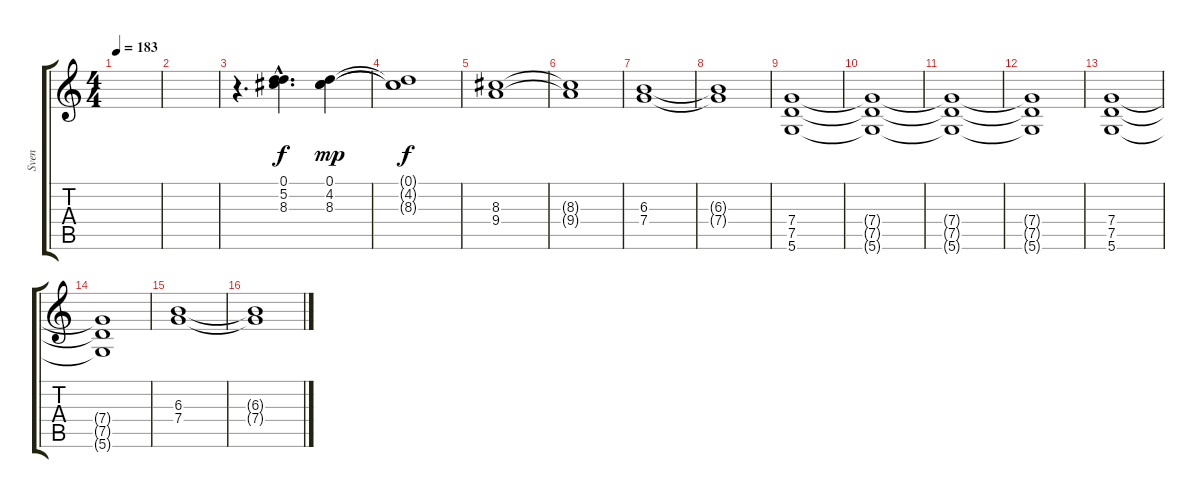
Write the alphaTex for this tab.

\track ("Sven" "Sven") {instrument distortionguitar}
\staff {score tabs}
\tuning (D4 A3 F3 C3 G2 D2) {hide}
\ts (4 4)
\tempo 183
\clef g2
\ks c
|
|
r.4{d} (0.1{hac} 5.2{hac} 8.3{hac}).4{d} (0.1 4.2 8.3).4{dy mp} |
(0.1{t} 4.2{t} 8.3{t}).1{dy f} |
(8.3 9.4).1 |
(8.3{t} 9.4{t}).1 |
(6.3 7.4).1 |
(6.3{t} 7.4{t}).1 |
(7.4 7.5 5.6).1 |
(7.4{t} 7.5{t} 5.6{t}).1 |
(7.4{t} 7.5{t} 5.6{t}).1 |
(7.4{t} 7.5{t} 5.6{t}).1 |
(7.4 7.5 5.6).1 |
(7.4{t} 7.5{t} 5.6{t}).1 |
(6.3 7.4).1 |
(6.3{t} 7.4{t}).1
